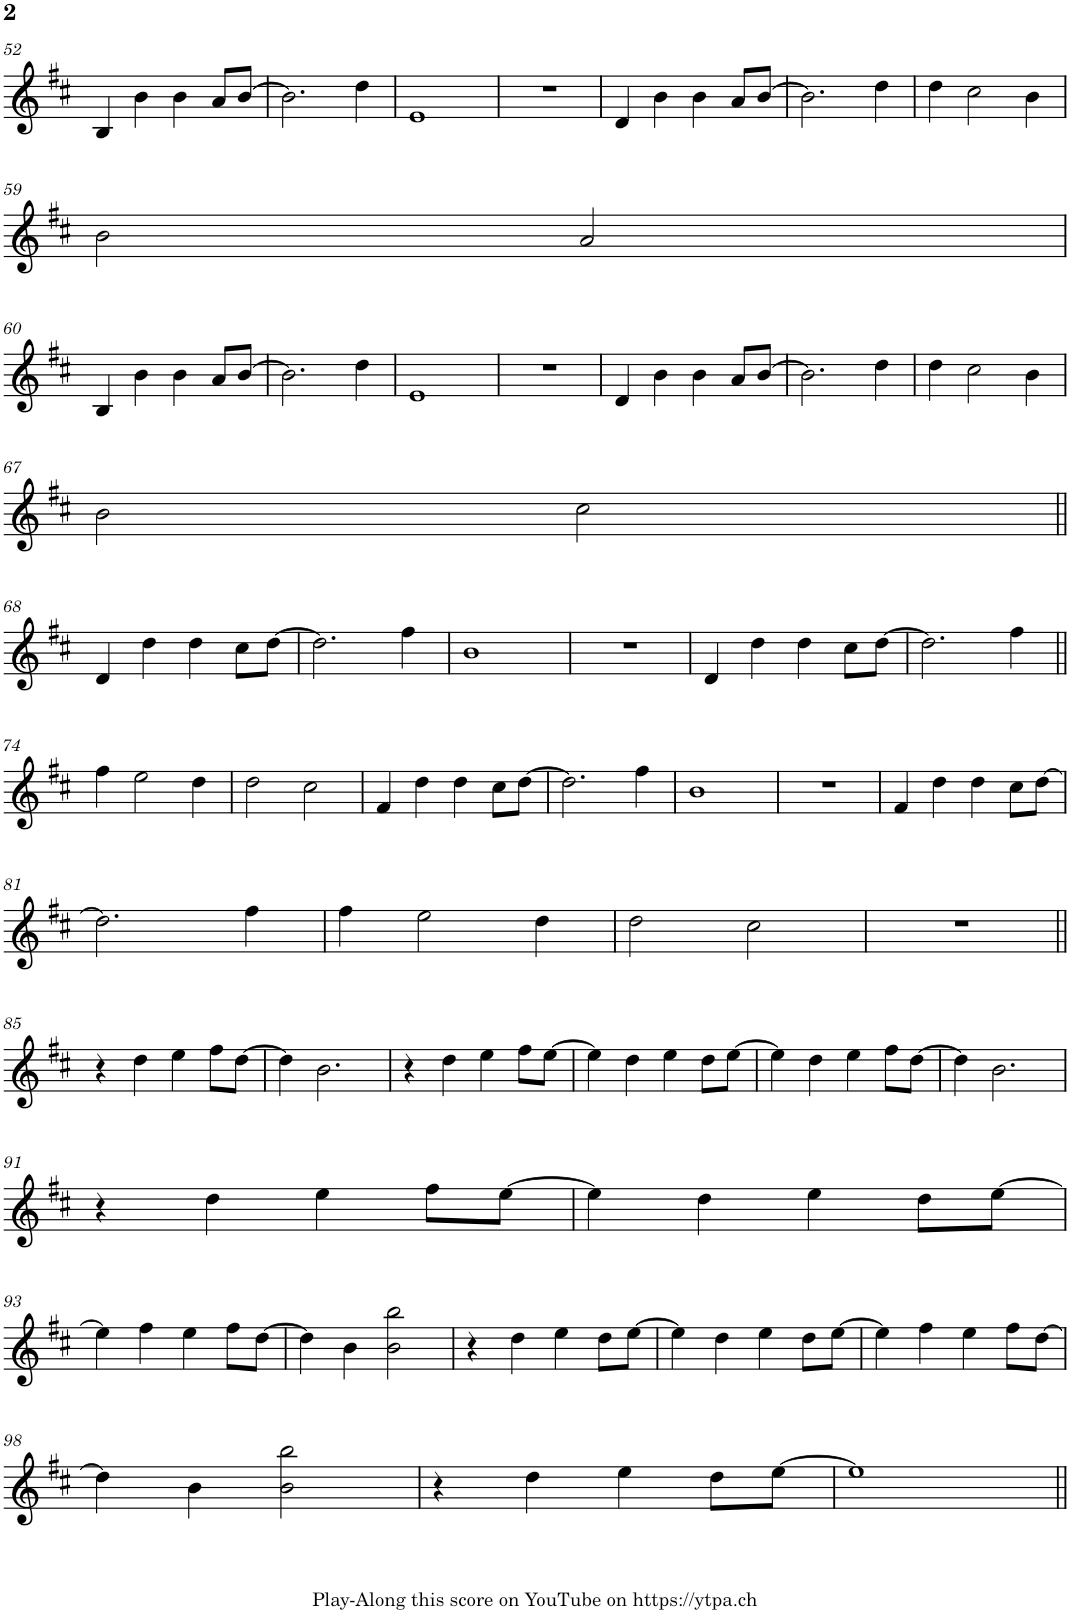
**kern
*part1
*staff1
*I"Piano
*I'Pno.
!!LO:PB:g=z
*clefG2
*k[f#c#]
*M2/2
*met(c|)
=52
4B/
4b\
4b\
8a/L
[8b/J
=53
2.b\]
4dd\
=54
1e
=55
1r
=56
4d/
4b\
4b\
8a/L
[8b/J
=57
2.b\]
4dd\
=58
4dd\
2cc#\
4b\
!!LO:LB:g=z
=59
2b\
2a/
!!LO:LB:g=z
=60
4B/
4b\
4b\
8a/L
[8b/J
=61
2.b\]
4dd\
=62
1e
=63
1r
=64
4d/
4b\
4b\
8a/L
[8b/J
=65
2.b\]
4dd\
=66
4dd\
2cc#\
4b\
!!LO:LB:g=z
=67
2b\
2cc#\
!!LO:LB:g=z
=68||
4d/
4dd\
4dd\
8cc#\L
[8dd\J
=69
2.dd\]
4ff#\
=70
1b
=71
1r
=72
4d/
4dd\
4dd\
8cc#\L
[8dd\J
=73
2.dd\]
4ff#\
!!LO:LB:g=z
=74||
4ff#\
2ee\
4dd\
=75
2dd\
2cc#\
=76
4f#/
4dd\
4dd\
8cc#\L
[8dd\J
=77
2.dd\]
4ff#\
=78
1b
=79
1r
=80
4f#/
4dd\
4dd\
8cc#\L
[8dd\J
!!LO:LB:g=z
=81
2.dd\]
4ff#\
=82
4ff#\
2ee\
4dd\
=83
2dd\
2cc#\
=84
1r
!!LO:LB:g=z
=85||
4r
4dd\
4ee\
8ff#\L
[8dd\J
=86
4dd\]
2.b\
=87
4r
4dd\
4ee\
8ff#\L
[8ee\J
=88
4ee\]
4dd\
4ee\
8dd\L
[8ee\J
=89
4ee\]
4dd\
4ee\
8ff#\L
[8dd\J
=90
4dd\]
2.b\
!!LO:LB:g=z
=91
4r
4dd\
4ee\
8ff#\L
[8ee\J
=92
4ee\]
4dd\
4ee\
8dd\L
[8ee\J
!!LO:LB:g=z
=93
4ee\]
4ff#\
4ee\
8ff#\L
[8dd\J
=94
4dd\]
4b\
2b\ 2bb\
=95
4r
4dd\
4ee\
8dd\L
[8ee\J
=96
4ee\]
4dd\
4ee\
8dd\L
[8ee\J
=97
4ee\]
4ff#\
4ee\
8ff#\L
[8dd\J
!!LO:LB:g=z
=98
4dd\]
4b\
2b\ 2bb\
=99
4r
4dd\
4ee\
8dd\L
[8ee\J
=100
1ee]
=||
*-
